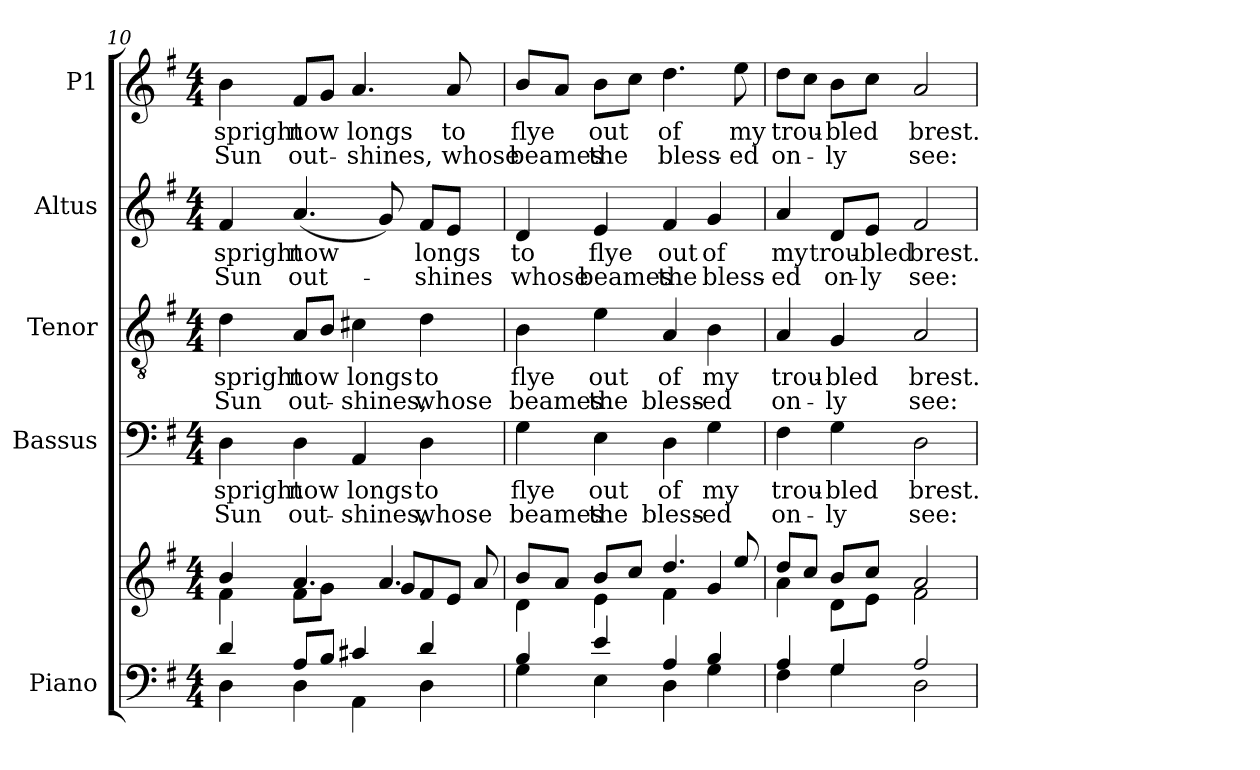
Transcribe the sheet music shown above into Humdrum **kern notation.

**kern	**kern	**kern	**text	**text	**kern	**text	**text	**kern	**text	**text	**kern	**text	**text
*part5	*part5	*part4	*part4	*part4	*part3	*part3	*part3	*part2	*part2	*part2	*part1	*part1	*part1
*staff6	*staff5	*staff4	*staff4	*staff4	*staff3	*staff3	*staff3	*staff2	*staff2	*staff2	*staff1	*staff1	*staff1
*I"Piano	*	*I"Bassus	*	*	*I"Tenor	*	*	*I"Altus	*	*	*I"P1	*	*
*I'Pno	*	*	*	*	*	*	*	*	*	*	*	*	*
*clefF4	*clefG2	*clefF4	*	*	*clefGv2	*	*	*clefG2	*	*	*clefG2	*	*
*k[f#]	*k[f#]	*k[f#]	*	*	*k[f#]	*	*	*k[f#]	*	*	*k[f#]	*	*
*G:	*G:	*G:	*	*	*G:	*	*	*G:	*	*	*G:	*	*
*M4/4	*M4/4	*M4/4	*	*	*M4/4	*	*	*M4/4	*	*	*M4/4	*	*
=10	=10	=10	=10	=10	=10	=10	=10	=10	=10	=10	=10	=10	=10
*^	*^	*	*	*	*	*	*	*	*	*	*	*	*
!	!	!	!	!	!LO:LY:b:color=#000000	!LO:LY:b:color=#000000	!	!	!	!	!	!	!	!	!
!	!	!	!	!	!	!	!	!LO:LY:b:color=#000000	!LO:LY:b:color=#000000	!	!	!	!	!	!
!	!	!	!	!	!	!	!	!	!	!	!LO:LY:b:color=#000000	!LO:LY:b:color=#000000	!	!	!
!	!	!	!	!	!	!	!	!	!	!	!	!	!	!LO:LY:b:color=#000000	!LO:LY:b:color=#000000
4di/	4Di\	4bi/	4f#i\	4Di\	spright	Sun	4di\	spright	Sun	4f#i/	spright	Sun	4bi\	spright	Sun
!	!	!	!	!	!LO:LY:b:color=#000000	!LO:LY:b:color=#000000	!	!	!	!	!	!	!	!	!
!	!	!	!	!	!	!	!	!LO:LY:b:color=#000000	!LO:LY:b:color=#000000	!	!	!	!	!	!
!	!	!	!	!	!	!	!	!	!	!	!LO:LY:b:color=#000000	!LO:LY:b:color=#000000	!	!	!
!	!	!	!	!	!	!	!	!	!	!	!	!	!	!LO:LY:b:color=#000000	!LO:LY:b:color=#000000
8Ai/L	4Di\	4.ai/	8f#i\L	4Di\	now	out-	8Ai/L	now	out-	(4.ai/	now	out-	8f#i/L	now	out-
8Bi/J	.	.	8gi\J	.	.	.	8Bi/J	.	.	.	.	.	8gi/J	.	.
!	!	!	!	!	!LO:LY:b:color=#000000	!LO:LY:b:color=#000000	!	!	!	!	!	!	!	!	!
!	!	!	!	!	!	!	!	!LO:LY:b:color=#000000	!LO:LY:b:color=#000000	!	!	!	!	!	!
!	!	!	!	!	!	!	!	!	!	!	!	!	!	!LO:LY:b:color=#000000	!LO:LY:b:color=#000000
4c#Xi/	4AAi\	.	8ryy	4AAi/	longs	-shines,	4c#Xi\	longs	-shines,	.	.	.	4.ai/	longs	-shines,
.	.	4.ai/	8gi/L	.	.	.	.	.	.	8gi/)	.	.	.	.	.
!	!	!	!	!	!LO:LY:b:color=#000000	!LO:LY:b:color=#000000	!	!	!	!	!	!	!	!	!
!	!	!	!	!	!	!	!	!LO:LY:b:color=#000000	!LO:LY:b:color=#000000	!	!	!	!	!	!
!	!	!	!	!	!	!	!	!	!	!	!LO:LY:b:color=#000000	!LO:LY:b:color=#000000	!	!	!
4di/	4Di\	.	8f#i/	4Di\	to	whose	4di\	to	whose	8f#i/L	longs	-shines	.	.	.
!	!	!	!	!	!	!	!	!	!	!	!	!	!	!LO:LY:b:color=#000000	!LO:LY:b:color=#000000
.	.	.	8ei/J	.	.	.	.	.	.	8ei/J	.	.	8ai/	to	whose
8ryy	8ryy	8ai/	8ryy	8ryy	.	.	8ryy	.	.	8ryy	.	.	8ryy	.	.
!!LO:PB:g=z
=11	=11	=11	=11	=11	=11	=11	=11	=11	=11	=11	=11	=11	=11	=11	=11
!	!	!	!	!	!LO:LY:b:color=#000000	!LO:LY:b:color=#000000	!	!	!	!	!	!	!	!	!
!	!	!	!	!	!	!	!	!LO:LY:b:color=#000000	!LO:LY:b:color=#000000	!	!	!	!	!	!
!	!	!	!	!	!	!	!	!	!	!	!LO:LY:b:color=#000000	!LO:LY:b:color=#000000	!	!	!
!	!	!	!	!	!	!	!	!	!	!	!	!	!	!LO:LY:b:color=#000000	!LO:LY:b:color=#000000
4Bi/	4Gi\	8bi/L	4di\	4Gi\	flye	beames	4Bi\	flye	beames	4di/	to	whose	8bi/L	flye	beames
.	.	8ai/J	.	.	.	.	.	.	.	.	.	.	8ai/J	.	.
!	!	!	!	!	!LO:LY:b:color=#000000	!LO:LY:b:color=#000000	!	!	!	!	!	!	!	!	!
!	!	!	!	!	!	!	!	!LO:LY:b:color=#000000	!LO:LY:b:color=#000000	!	!	!	!	!	!
!	!	!	!	!	!	!	!	!	!	!	!LO:LY:b:color=#000000	!LO:LY:b:color=#000000	!	!	!
!	!	!	!	!	!	!	!	!	!	!	!	!	!	!LO:LY:b:color=#000000	!LO:LY:b:color=#000000
4ei/	4Ei\	8bi/L	4ei\	4Ei\	out	the	4ei\	out	the	4ei/	flye	beames	8bi\L	out	the
.	.	8cci/J	.	.	.	.	.	.	.	.	.	.	8cci\J	.	.
!	!	!	!	!	!LO:LY:b:color=#000000	!LO:LY:b:color=#000000	!	!	!	!	!	!	!	!	!
!	!	!	!	!	!	!	!	!LO:LY:b:color=#000000	!LO:LY:b:color=#000000	!	!	!	!	!	!
!	!	!	!	!	!	!	!	!	!	!	!LO:LY:b:color=#000000	!LO:LY:b:color=#000000	!	!	!
!	!	!	!	!	!	!	!	!	!	!	!	!	!	!LO:LY:b:color=#000000	!LO:LY:b:color=#000000
4Ai/	4Di\	4.ddi/	4f#i\	4Di\	of	bless-	4Ai/	of	bless-	4f#i/	out	the	4.ddi\	of	bless-
!	!	!	!	!	!LO:LY:b:color=#000000	!LO:LY:b:color=#000000	!	!	!	!	!	!	!	!	!
!	!	!	!	!	!	!	!	!LO:LY:b:color=#000000	!LO:LY:b:color=#000000	!	!	!	!	!	!
!	!	!	!	!	!	!	!	!	!	!	!LO:LY:b:color=#000000	!LO:LY:b:color=#000000	!	!	!
4Bi/	4Gi\	.	4gi/	4Gi\	my	-ed	4Bi\	my	-ed	4gi/	of	bless-	.	.	.
!	!	!	!	!	!	!	!	!	!	!	!	!	!	!LO:LY:b:color=#000000	!LO:LY:b:color=#000000
.	.	8eei/	.	.	.	.	.	.	.	.	.	.	8eei\	my	-ed
=12	=12	=12	=12	=12	=12	=12	=12	=12	=12	=12	=12	=12	=12	=12	=12
!	!	!	!	!	!LO:LY:b:color=#000000	!LO:LY:b:color=#000000	!	!	!	!	!	!	!	!	!
!	!	!	!	!	!	!	!	!LO:LY:b:color=#000000	!LO:LY:b:color=#000000	!	!	!	!	!	!
!	!	!	!	!	!	!	!	!	!	!	!LO:LY:b:color=#000000	!LO:LY:b:color=#000000	!	!	!
!	!	!	!	!	!	!	!	!	!	!	!	!	!	!LO:LY:b:color=#000000	!LO:LY:b:color=#000000
4Ai/	4F#i\	8ddi/L	4ai\	4F#i\	trou-	on-	4Ai/	trou-	on-	4ai/	my	-ed	8ddi\L	trou-	on-
.	.	8cci/J	.	.	.	.	.	.	.	.	.	.	8cci\J	.	.
!	!	!	!	!	!LO:LY:b:color=#000000	!LO:LY:b:color=#000000	!	!	!	!	!	!	!	!	!
!	!	!	!	!	!	!	!	!LO:LY:b:color=#000000	!LO:LY:b:color=#000000	!	!	!	!	!	!
!	!	!	!	!	!	!	!	!	!	!	!LO:LY:b:color=#000000	!LO:LY:b:color=#000000	!	!	!
!	!	!	!	!	!	!	!	!	!	!	!	!	!	!LO:LY:b:color=#000000	!LO:LY:b:color=#000000
4Gi/	4Gi\	8bi/L	8di\L	4Gi\	-bled	-ly	4Gi/	-bled	-ly	8di/L	trou-	on-	8bi\L	-bled	-ly
!	!	!	!	!	!	!	!	!	!	!	!LO:LY:b:color=#000000	!LO:LY:b:color=#000000	!	!	!
.	.	8cci/J	8ei\J	.	.	.	.	.	.	8ei/J	-bled	-ly	8cci\J	.	.
!	!	!	!	!	!LO:LY:b:color=#000000	!LO:LY:b:color=#000000	!	!	!	!	!	!	!	!	!
!	!	!	!	!	!	!	!	!LO:LY:b:color=#000000	!LO:LY:b:color=#000000	!	!	!	!	!	!
!	!	!	!	!	!	!	!	!	!	!	!LO:LY:b:color=#000000	!LO:LY:b:color=#000000	!	!	!
!	!	!	!	!	!	!	!	!	!	!	!	!	!	!LO:LY:b:color=#000000	!LO:LY:b:color=#000000
2Ai/	2Di\	2ai/	2f#i\	2Di\	brest.	see:	2Ai/	brest.	see:	2f#i/	brest.	see:	2ai/	brest.	see:
*v	*v	*	*	*	*	*	*	*	*	*	*	*	*	*	*
*	*v	*v	*	*	*	*	*	*	*	*	*	*	*	*
=	=	=	=	=	=	=	=	=	=	=	=	=	=
*-	*-	*-	*-	*-	*-	*-	*-	*-	*-	*-	*-	*-	*-
